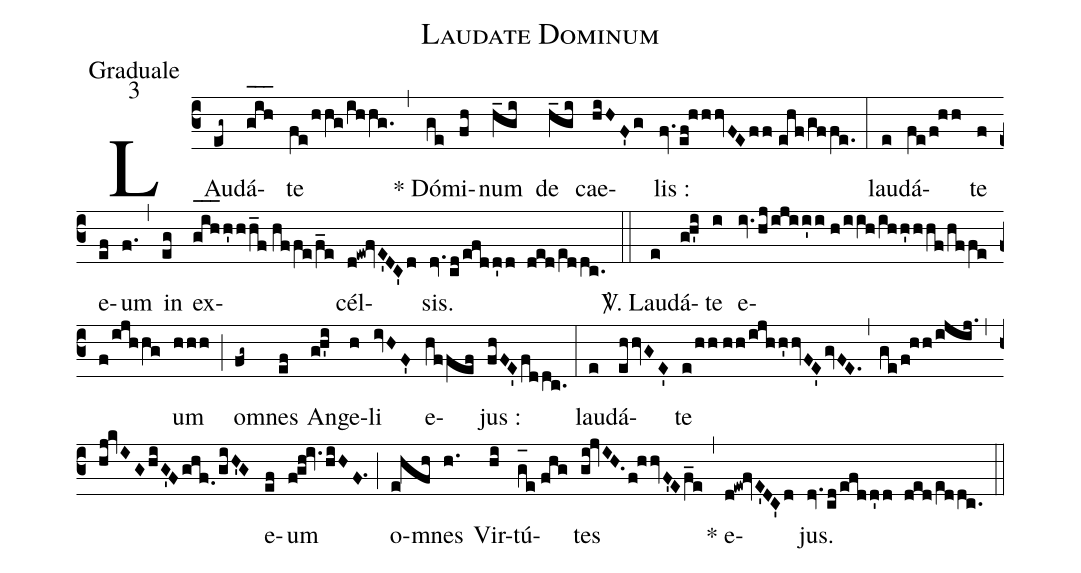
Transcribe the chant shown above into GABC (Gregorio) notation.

name:Laudate Dominum;
office-part:Graduale;
mode:3;
%%
(c3) LAu(eg~)dá(g_[oh:h]i_[oh:h]h_[oh:h])te(fe/hhg/ihhg.) (,) * Dó(ge)mi(fh)num(h_gi) de(h_gi) cae(hiHF'g)lis :(fv.ef!hhhvFEff//ehf/gffe.) (:) lau(e)dá(fe/f!hh)te(f) e(ef)um(f.) (,) in(eg) ex(g_[oh:h]i_[oh:h]h_[oh:h]h'hh_f//hffe/f_e)cél(d!ew!fvE'DC'd)sis.(dv.cd/efdd'd ded/e[ll:1]ddc.) (::) <sp>V/</sp>. Lau(e)dá(gh'i)te(i) e(iv.hj/ijii'i//h/iih/ihh'hhf/hffe/f/ijhhg)um(hhh) (;) o(fg~)mnes(ef) An(gh'i)ge(h)li(ivHF') e(hffef)jus :(fhFE'fddc.) (:) lau(e)dá(ehhvGE')te(e/hh//hh/ijhh'hvFE'gvFE.) (,) (ge/f!hh/ijij.) (,) (hj!kvIGhiG'Fghf./giH'G) e(ef)um(fgh!iv.hiHF.1) (;) o(e!hfh)mnes(h.) Vir(hi)tú(g_[oh:h]e//fhg)tes(gi!jvIH.f!hhvF'Ef_e) (,) * e(d!ew!fvE'DC'd)jus.(dv.cd/efdd'd ded/e[ll:1]ddc.) (::)
